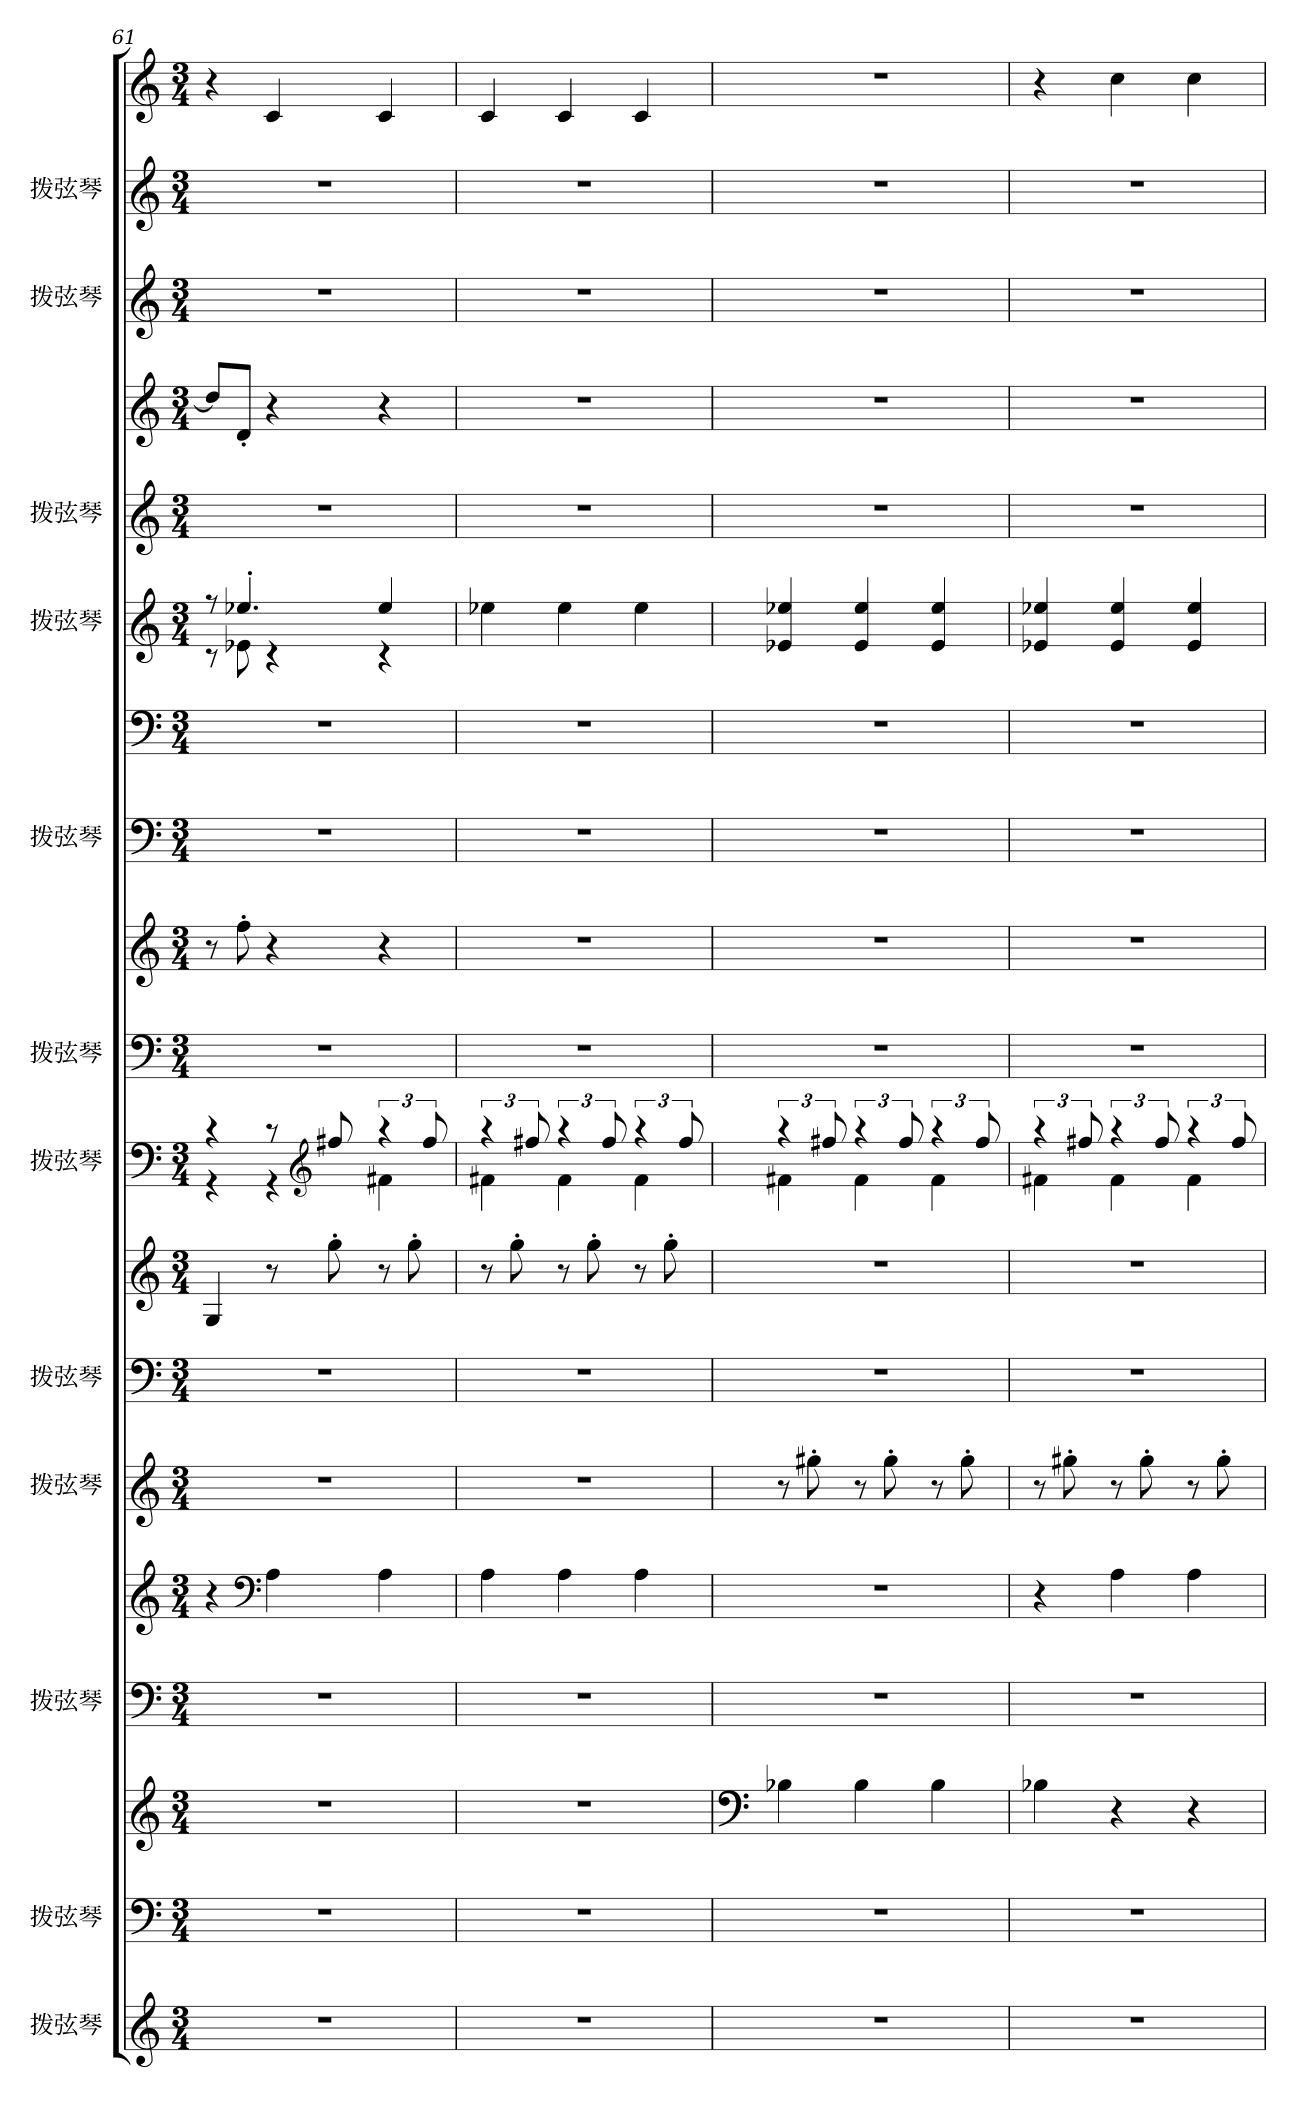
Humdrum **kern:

**kern	**kern	**kern	**kern	**kern	**kern	**kern	**kern	**kern	**kern	**kern	**kern	**kern	**kern	**kern	**kern	**kern	**kern	**kern
*part12	*part11	*part11	*part10	*part10	*part9	*part8	*part8	*part7	*part6	*part6	*part5	*part5	*part4	*part3	*part3	*part2	*part1	*part1
*staff19	*staff18	*staff17	*staff16	*staff15	*staff14	*staff13	*staff12	*staff11	*staff10	*staff9	*staff8	*staff7	*staff6	*staff5	*staff4	*staff3	*staff2	*staff1
*I"拨弦琴	*I"拨弦琴	*	*I"拨弦琴	*	*I"拨弦琴	*I"拨弦琴	*	*I"拨弦琴	*I"拨弦琴	*	*I"拨弦琴	*	*I"拨弦琴	*I"拨弦琴	*	*I"拨弦琴	*I"拨弦琴	*
!!LO:PB:g=z
*clefG2	*clefF4	*clefG2	*clefF4	*clefG2	*clefG2	*clefF4	*clefG2	*clefF4	*clefF4	*clefG2	*clefF4	*clefF4	*clefG2	*clefG2	*clefG2	*clefG2	*clefG2	*clefG2
*k[]	*k[]	*k[]	*k[]	*k[]	*k[]	*k[]	*k[]	*k[]	*k[]	*k[]	*k[]	*k[]	*k[]	*k[]	*k[]	*k[]	*k[]	*k[]
*M3/4	*M3/4	*M3/4	*M3/4	*M3/4	*M3/4	*M3/4	*M3/4	*M3/4	*M3/4	*M3/4	*M3/4	*M3/4	*M3/4	*M3/4	*M3/4	*M3/4	*M3/4	*M3/4
=61	=61	=61	=61	=61	=61	=61	=61	=61	=61	=61	=61	=61	=61	=61	=61	=61	=61	=61
*	*	*	*	*	*	*	*	*^	*	*	*	*	*^	*	*	*	*	*
2.r	2.r	2.r	2.r	4r	2.r	2.r	4G/	4r	4r	2.r	8r	2.r	2.r	8r	8r	2.r	8dd/L]	2.r	2.r	4r
.	.	.	.	.	.	.	.	.	.	.	8ff'\	.	.	4.ee-X'/	8e-X\	.	8d'/J	.	.	.
*	*	*	*	*clefF4	*	*	*	*	*	*	*	*	*	*	*	*	*	*	*	*
.	.	.	.	4A\	.	.	8r	8r	4r	.	4r	.	.	.	4r	.	4r	.	.	4c/
*	*	*	*	*	*	*	*	*clefG2	*	*	*	*	*	*	*	*	*	*	*	*
.	.	.	.	.	.	.	8gg'\	8ff#X/	.	.	.	.	.	.	.	.	.	.	.	.
.	.	.	.	4A\	.	.	8r	6r	4f#X\	.	4r	.	.	4ee-/	4r	.	4r	.	.	4c/
.	.	.	.	.	.	.	8gg'\	.	.	.	.	.	.	.	.	.	.	.	.	.
.	.	.	.	.	.	.	.	12ff#/	.	.	.	.	.	.	.	.	.	.	.	.
*	*	*	*	*	*	*	*	*	*	*	*	*	*	*v	*v	*	*	*	*	*
=62	=62	=62	=62	=62	=62	=62	=62	=62	=62	=62	=62	=62	=62	=62	=62	=62	=62	=62	=62
2.r	2.r	2.r	2.r	4A\	2.r	2.r	8r	6r	4f#X\	2.r	2.r	2.r	2.r	4ee-X\	2.r	2.r	2.r	2.r	4c/
.	.	.	.	.	.	.	8gg'\	.	.	.	.	.	.	.	.	.	.	.	.
.	.	.	.	.	.	.	.	12ff#X/	.	.	.	.	.	.	.	.	.	.	.
.	.	.	.	4A\	.	.	8r	6r	4f#\	.	.	.	.	4ee-\	.	.	.	.	4c/
.	.	.	.	.	.	.	8gg'\	.	.	.	.	.	.	.	.	.	.	.	.
.	.	.	.	.	.	.	.	12ff#/	.	.	.	.	.	.	.	.	.	.	.
.	.	.	.	4A\	.	.	8r	6r	4f#\	.	.	.	.	4ee-\	.	.	.	.	4c/
.	.	.	.	.	.	.	8gg'\	.	.	.	.	.	.	.	.	.	.	.	.
.	.	.	.	.	.	.	.	12ff#/	.	.	.	.	.	.	.	.	.	.	.
=63	=63	=63	=63	=63	=63	=63	=63	=63	=63	=63	=63	=63	=63	=63	=63	=63	=63	=63	=63
*	*	*clefF4	*	*	*	*	*	*	*	*	*	*	*	*	*	*	*	*	*
2.r	2.r	4B-X\	2.r	2.r	8r	2.r	2.r	6r	4f#X\	2.r	2.r	2.r	2.r	4e-X/ 4ee-X/	2.r	2.r	2.r	2.r	2.r
.	.	.	.	.	8gg#X'\	.	.	.	.	.	.	.	.	.	.	.	.	.	.
.	.	.	.	.	.	.	.	12ff#X/	.	.	.	.	.	.	.	.	.	.	.
.	.	4B-\	.	.	8r	.	.	6r	4f#\	.	.	.	.	4e-/ 4ee-/	.	.	.	.	.
.	.	.	.	.	8gg#'\	.	.	.	.	.	.	.	.	.	.	.	.	.	.
.	.	.	.	.	.	.	.	12ff#/	.	.	.	.	.	.	.	.	.	.	.
.	.	4B-\	.	.	8r	.	.	6r	4f#\	.	.	.	.	4e-/ 4ee-/	.	.	.	.	.
.	.	.	.	.	8gg#'\	.	.	.	.	.	.	.	.	.	.	.	.	.	.
.	.	.	.	.	.	.	.	12ff#/	.	.	.	.	.	.	.	.	.	.	.
!!LO:PB:g=z
=64	=64	=64	=64	=64	=64	=64	=64	=64	=64	=64	=64	=64	=64	=64	=64	=64	=64	=64	=64
2.r	2.r	4B-X\	2.r	4r	8r	2.r	2.r	6r	4f#X\	2.r	2.r	2.r	2.r	4e-X/ 4ee-X/	2.r	2.r	2.r	2.r	4r
.	.	.	.	.	8gg#X'\	.	.	.	.	.	.	.	.	.	.	.	.	.	.
.	.	.	.	.	.	.	.	12ff#X/	.	.	.	.	.	.	.	.	.	.	.
.	.	4r	.	4A\	8r	.	.	6r	4f#\	.	.	.	.	4e-/ 4ee-/	.	.	.	.	4cc\
.	.	.	.	.	8gg#'\	.	.	.	.	.	.	.	.	.	.	.	.	.	.
.	.	.	.	.	.	.	.	12ff#/	.	.	.	.	.	.	.	.	.	.	.
.	.	4r	.	4A\	8r	.	.	6r	4f#\	.	.	.	.	4e-/ 4ee-/	.	.	.	.	4cc\
.	.	.	.	.	8gg#'\	.	.	.	.	.	.	.	.	.	.	.	.	.	.
.	.	.	.	.	.	.	.	12ff#/	.	.	.	.	.	.	.	.	.	.	.
*	*	*	*	*	*	*	*	*v	*v	*	*	*	*	*	*	*	*	*	*
=	=	=	=	=	=	=	=	=	=	=	=	=	=	=	=	=	=	=
*-	*-	*-	*-	*-	*-	*-	*-	*-	*-	*-	*-	*-	*-	*-	*-	*-	*-	*-
